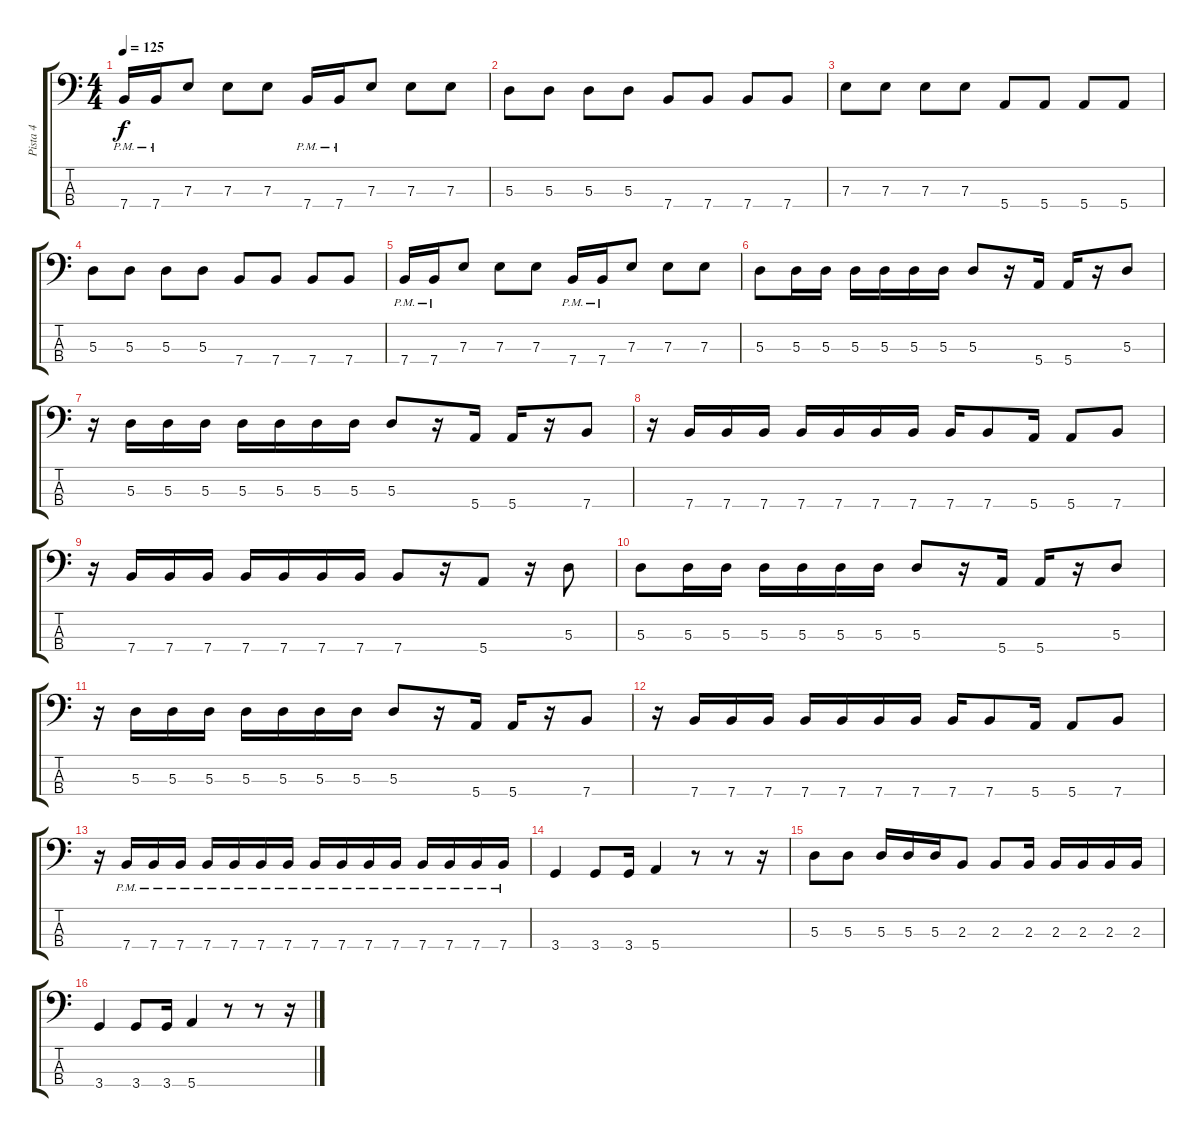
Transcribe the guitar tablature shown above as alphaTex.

\track ("Pista 4" "Pista 4") {instrument electricbassfinger}
\staff {score tabs}
\tuning (G2 D2 A1 E1) {hide}
\ts (4 4)
\tempo 125
\clef f4
\ks c
7.4{pm}.16{dy f} 7.4{pm}.16 7.3.8 7.3.8 7.3.8 7.4{pm}.16 7.4{pm}.16 7.3.8 7.3.8 7.3.8 |
5.3.8 5.3.8 5.3.8 5.3.8 7.4.8 7.4.8 7.4.8 7.4.8 |
7.3.8 7.3.8 7.3.8 7.3.8 5.4.8 5.4.8 5.4.8 5.4.8 |
5.3.8 5.3.8 5.3.8 5.3.8 7.4.8 7.4.8 7.4.8 7.4.8 |
7.4{pm}.16 7.4{pm}.16 7.3.8 7.3.8 7.3.8 7.4{pm}.16 7.4{pm}.16 7.3.8 7.3.8 7.3.8 |
5.3.8 5.3.16 5.3.16 5.3.16 5.3.16 5.3.16 5.3.16 5.3.8 r.16 5.4.16 5.4.16 r.16 5.3.8 |
r.16 5.3.16 5.3.16 5.3.16 5.3.16 5.3.16 5.3.16 5.3.16 5.3.8 r.16 5.4.16 5.4.16 r.16 7.4.8 |
r.16 7.4.16 7.4.16 7.4.16 7.4.16 7.4.16 7.4.16 7.4.16 7.4.16 7.4.8 5.4.16 5.4.8 7.4.8 |
r.16 7.4.16 7.4.16 7.4.16 7.4.16 7.4.16 7.4.16 7.4.16 7.4.8 r.16 5.4.8 r.16 5.3.8 |
5.3.8 5.3.16 5.3.16 5.3.16 5.3.16 5.3.16 5.3.16 5.3.8 r.16 5.4.16 5.4.16 r.16 5.3.8 |
r.16 5.3.16 5.3.16 5.3.16 5.3.16 5.3.16 5.3.16 5.3.16 5.3.8 r.16 5.4.16 5.4.16 r.16 7.4.8 |
r.16 7.4.16 7.4.16 7.4.16 7.4.16 7.4.16 7.4.16 7.4.16 7.4.16 7.4.8 5.4.16 5.4.8 7.4.8 |
r.16 7.4{pm}.16 7.4{pm}.16 7.4{pm}.16 7.4{pm}.16 7.4{pm}.16 7.4{pm}.16 7.4{pm}.16 7.4{pm}.16 7.4{pm}.16 7.4{pm}.16 7.4{pm}.16 7.4{pm}.16 7.4{pm}.16 7.4{pm}.16 7.4{pm}.16 |
3.4.4 3.4.8 3.4.16 5.4.4 r.8 r.8 r.16 |
5.3.8 5.3.8 5.3.16 5.3.16 5.3.16 2.3.8 2.3.8 2.3.16 2.3.16 2.3.16 2.3.16 2.3.16 |
3.4.4 3.4.8 3.4.16 5.4.4 r.8 r.8 r.16
